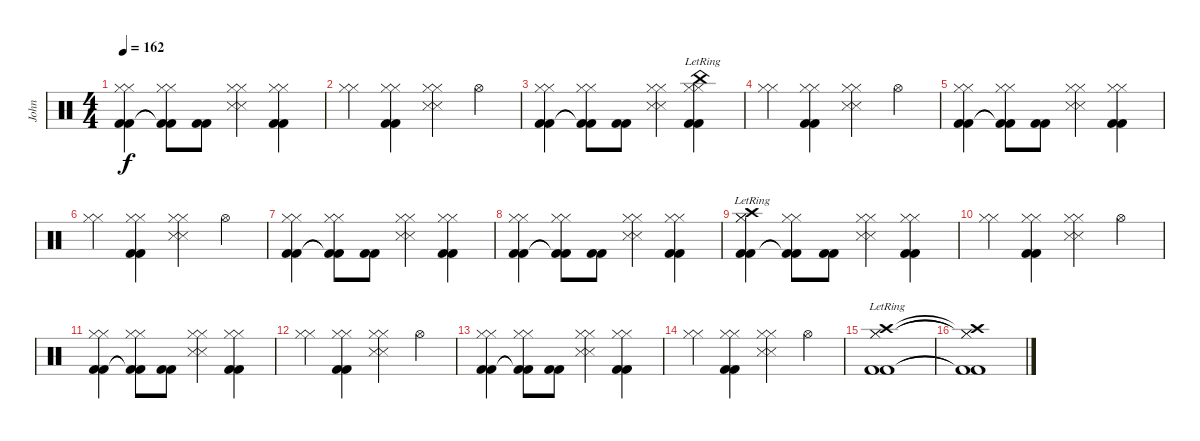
\track ("John" "John") {instrument percussion}
\staff {score}
\articulation defaults
\ts (4 4)
\tempo 162
\clef neutral
\ks c
("Kick (hit) 2" "Kick (hit) 2" "Hi-Hat (closed)" "Hi-Hat (closed)").4{dy f} ("Kick (hit) 2"{t} "Kick (hit) 2"{t} "Hi-Hat (closed)" "Hi-Hat (closed)").8 ("Kick (hit) 2" "Kick (hit) 2").8 ("Snare (side stick) 3" "Snare (side stick) 3" "Hi-Hat (closed)" "Hi-Hat (closed)").4 ("Kick (hit) 2" "Kick (hit) 2" "Hi-Hat (closed)" "Hi-Hat (closed)").4 |
("Hi-Hat (closed)" "Hi-Hat (closed)").4 ("Kick (hit) 2" "Kick (hit) 2" "Hi-Hat (closed)" "Hi-Hat (closed)").4 ("Snare (side stick) 3" "Snare (side stick) 3" "Hi-Hat (closed)" "Hi-Hat (closed)").4 "Hi-Hat (open)".4 |
("Kick (hit) 2" "Kick (hit) 2" "Hi-Hat (closed)" "Hi-Hat (closed)").4 ("Kick (hit) 2"{t} "Kick (hit) 2"{t} "Hi-Hat (closed)" "Hi-Hat (closed)").8 ("Kick (hit) 2" "Kick (hit) 2").8 ("Snare (side stick) 3" "Snare (side stick) 3" "Hi-Hat (closed)" "Hi-Hat (closed)").4 ("Kick (hit) 2" "Kick (hit) 2" "China (hit)"{lr} "Hi-Hat (closed)" "Hi-Hat (closed)").4 |
("Hi-Hat (closed)" "Hi-Hat (closed)").4 ("Kick (hit) 2" "Kick (hit) 2" "Hi-Hat (closed)" "Hi-Hat (closed)").4 ("Snare (side stick) 3" "Snare (side stick) 3" "Hi-Hat (closed)" "Hi-Hat (closed)").4 "Hi-Hat (open)".4 |
("Kick (hit) 2" "Kick (hit) 2" "Hi-Hat (closed)" "Hi-Hat (closed)").4 ("Kick (hit) 2"{t} "Kick (hit) 2"{t} "Hi-Hat (closed)" "Hi-Hat (closed)").8 ("Kick (hit) 2" "Kick (hit) 2").8 ("Snare (side stick) 3" "Snare (side stick) 3" "Hi-Hat (closed)" "Hi-Hat (closed)").4 ("Kick (hit) 2" "Kick (hit) 2" "Hi-Hat (closed)" "Hi-Hat (closed)").4 |
("Hi-Hat (closed)" "Hi-Hat (closed)").4 ("Kick (hit) 2" "Kick (hit) 2" "Hi-Hat (closed)" "Hi-Hat (closed)").4 ("Snare (side stick) 3" "Snare (side stick) 3" "Hi-Hat (closed)" "Hi-Hat (closed)").4 "Hi-Hat (open)".4 |
("Kick (hit) 2" "Kick (hit) 2" "Hi-Hat (closed)" "Hi-Hat (closed)").4 ("Kick (hit) 2"{t} "Kick (hit) 2"{t} "Hi-Hat (closed)" "Hi-Hat (closed)").8 ("Kick (hit) 2" "Kick (hit) 2").8 ("Snare (side stick) 3" "Snare (side stick) 3" "Hi-Hat (closed)" "Hi-Hat (closed)").4 ("Kick (hit) 2" "Kick (hit) 2" "Hi-Hat (closed)" "Hi-Hat (closed)").4 |
("Kick (hit) 2" "Kick (hit) 2" "Hi-Hat (closed)" "Hi-Hat (closed)").4 ("Kick (hit) 2"{t} "Kick (hit) 2"{t} "Hi-Hat (closed)" "Hi-Hat (closed)").8 ("Kick (hit) 2" "Kick (hit) 2").8 ("Snare (side stick) 3" "Snare (side stick) 3" "Hi-Hat (closed)" "Hi-Hat (closed)").4 ("Kick (hit) 2" "Kick (hit) 2" "Hi-Hat (closed)" "Hi-Hat (closed)").4 |
("Kick (hit) 2" "Kick (hit) 2" "Hi-Hat (closed)" "Hi-Hat (closed)" "Crash high (hit)"{lr}).4 ("Kick (hit) 2"{t} "Kick (hit) 2"{t} "Hi-Hat (closed)" "Hi-Hat (closed)").8 ("Kick (hit) 2" "Kick (hit) 2").8 ("Snare (side stick) 3" "Snare (side stick) 3" "Hi-Hat (closed)" "Hi-Hat (closed)").4 ("Kick (hit) 2" "Kick (hit) 2" "Hi-Hat (closed)" "Hi-Hat (closed)").4 |
("Hi-Hat (closed)" "Hi-Hat (closed)").4 ("Kick (hit) 2" "Kick (hit) 2" "Hi-Hat (closed)" "Hi-Hat (closed)").4 ("Snare (side stick) 3" "Snare (side stick) 3" "Hi-Hat (closed)" "Hi-Hat (closed)").4 "Hi-Hat (open)".4 |
("Kick (hit) 2" "Kick (hit) 2" "Hi-Hat (closed)" "Hi-Hat (closed)").4 ("Kick (hit) 2"{t} "Kick (hit) 2"{t} "Hi-Hat (closed)" "Hi-Hat (closed)").8 ("Kick (hit) 2" "Kick (hit) 2").8 ("Snare (side stick) 3" "Snare (side stick) 3" "Hi-Hat (closed)" "Hi-Hat (closed)").4 ("Kick (hit) 2" "Kick (hit) 2" "Hi-Hat (closed)" "Hi-Hat (closed)").4 |
("Hi-Hat (closed)" "Hi-Hat (closed)").4 ("Kick (hit) 2" "Kick (hit) 2" "Hi-Hat (closed)" "Hi-Hat (closed)").4 ("Snare (side stick) 3" "Snare (side stick) 3" "Hi-Hat (closed)" "Hi-Hat (closed)").4 "Hi-Hat (open)".4 |
("Kick (hit) 2" "Kick (hit) 2" "Hi-Hat (closed)" "Hi-Hat (closed)").4 ("Kick (hit) 2"{t} "Kick (hit) 2"{t} "Hi-Hat (closed)" "Hi-Hat (closed)").8 ("Kick (hit) 2" "Kick (hit) 2").8 ("Snare (side stick) 3" "Snare (side stick) 3" "Hi-Hat (closed)" "Hi-Hat (closed)").4 ("Kick (hit) 2" "Kick (hit) 2" "Hi-Hat (closed)" "Hi-Hat (closed)").4 |
("Hi-Hat (closed)" "Hi-Hat (closed)").4 ("Kick (hit) 2" "Kick (hit) 2" "Hi-Hat (closed)" "Hi-Hat (closed)").4 ("Snare (side stick) 3" "Snare (side stick) 3" "Hi-Hat (closed)" "Hi-Hat (closed)").4 "Hi-Hat (open)".4 |
("Kick (hit) 2" "Kick (hit) 2" "Hi-Hat (closed)" "Hi-Hat (closed)" "Crash high (hit)"{lr}).1 |
("Kick (hit) 2"{t} "Kick (hit) 2"{t} "Hi-Hat (closed)"{t} "Hi-Hat (closed)"{t} "Crash high (hit)"{t}).1
